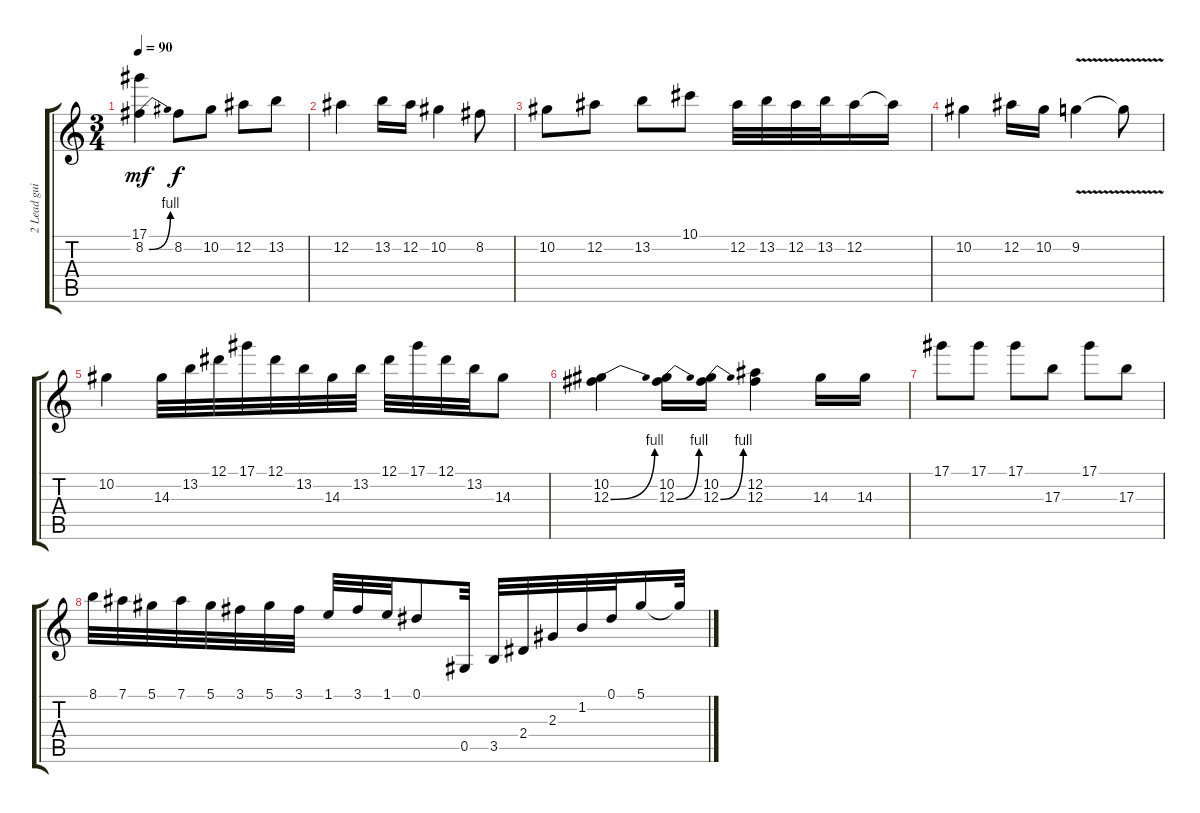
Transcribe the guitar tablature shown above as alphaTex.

\track ("2 Lead guitar" "2 Lead gui") {instrument overdrivenguitar}
\staff {score tabs}
\tuning (Eb4 Bb3 Gb3 Db3 Ab2 Eb2) {hide}
\ts (3 4)
\tempo 90
\clef g2
\ks c
(17.1 8.2{be (bend 0 0 60 4)}).4{dy mf} 8.2.8{dy f} 10.2.8 12.2.8 13.2.8 |
12.2.4 13.2.16 12.2.16 10.2.4 8.2.8 |
10.2.8 12.2.8 13.2.8 10.1.8 12.2.32 13.2.32 12.2.32 13.2.32 12.2.16 12.2{t}.16 |
10.2.4 12.2.16 10.2.16 9.2{v}.4 9.2{t}.8 |
10.2.4 14.3.32 13.2.32 12.1.32 17.1.32 12.1.32 13.2.32 14.3.32 13.2.32 12.1.32 17.1.32 12.1.32 13.2.32 14.3.8 |
(10.2 12.3{be (bend 0 0 60 4)}).4 (10.2 12.3{be (bend 0 0 60 4)}).16 (10.2 12.3{be (bend 0 0 60 4)}).16 (12.2 12.3).4 14.3.16 14.3.16 |
17.1.8 17.1.8 17.1.8 17.3.8 17.1.8 17.3.8 |
8.1.32 7.1.32 5.1.32 7.1.32 5.1.32 3.1.32 5.1.32 3.1.32 1.1.32 3.1.32 1.1.32 0.1.8 0.5.32 3.5.32 2.4.32 2.3.32 1.2.32 0.1.32 5.1.16 5.1{t}.32
